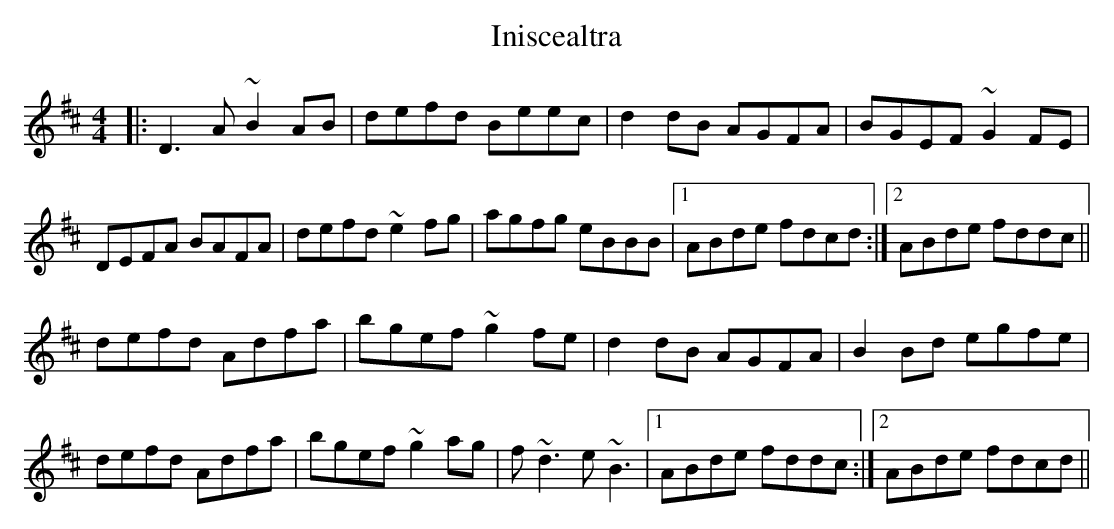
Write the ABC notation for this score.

X:1
T: Iniscealtra
M: 4/4
L: 1/8
K: Dmaj
|:D3 A ~B2 AB|defd Beec|d2 dB AGFA|BGEF ~G2 FE|
DEFA BAFA|defd ~e2 fg|agfg eBBB|1 ABde fdcd:|2 ABde fddc||
defd Adfa|bgef ~g2 fe|d2 dB AGFA|B2 Bd egsfe|
defd Adfa|bgef ~g2 ag|f ~d3 e ~B3|1 ABde fddc:|2 ABde fdcd||
